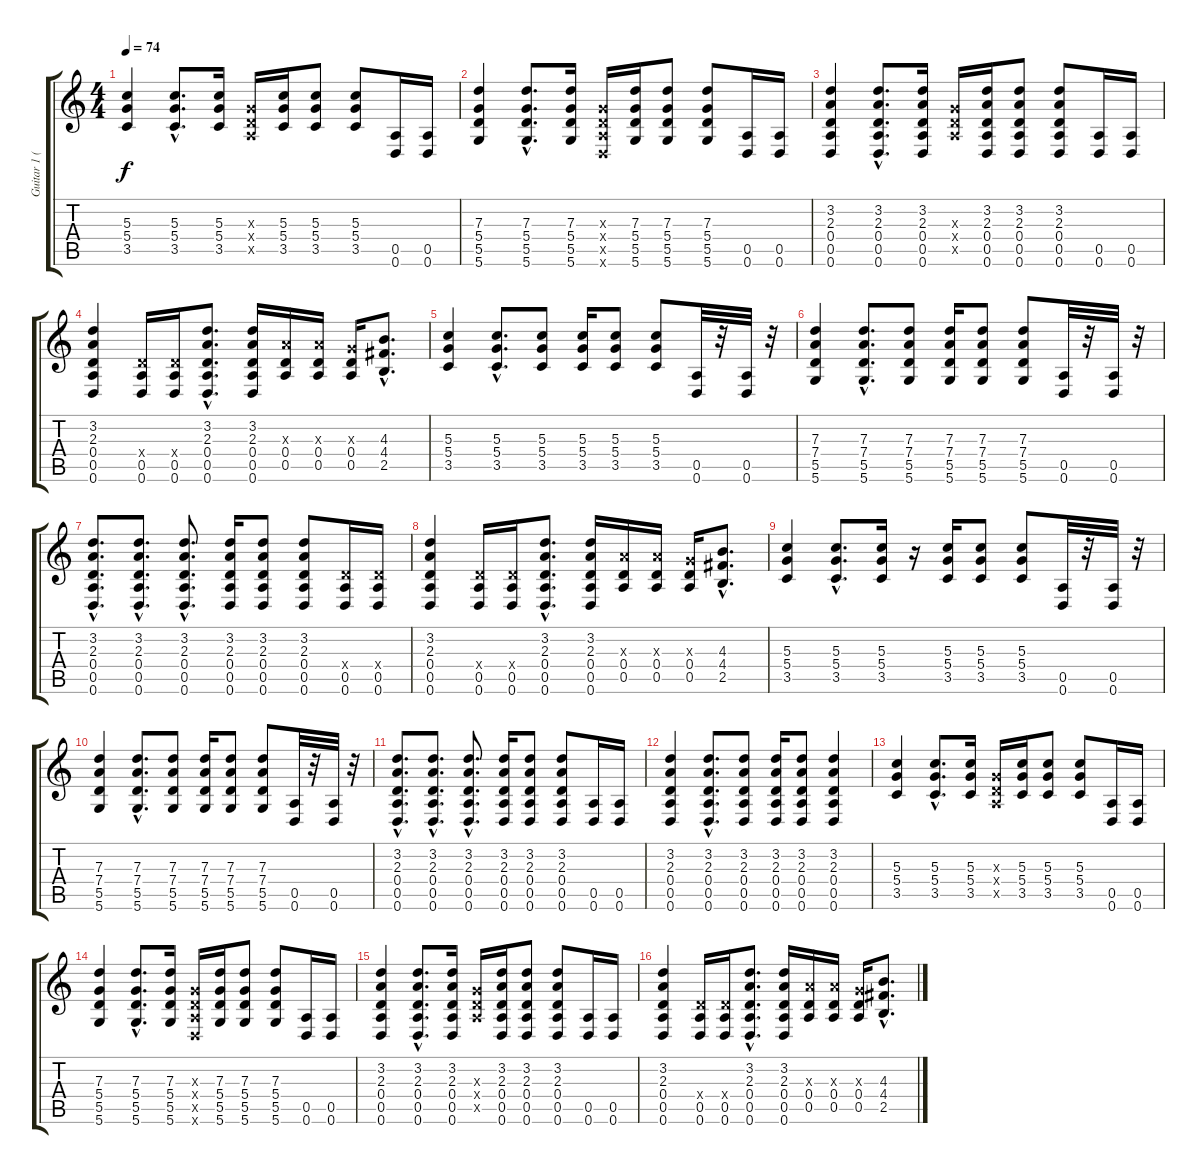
\track ("Guitar 1 (clean and overdriven)" "Guitar 1 (") {instrument electricguitarclean}
\staff {score tabs}
\tuning (E4 B3 G3 D3 A2 D2) {hide}
\ts (4 4)
\tempo 74
\clef g2
\ks c
(5.3 5.4 3.5).4{dy f} (5.3{hac} 5.4{hac} 3.5{hac}).8{d} (5.3 5.4 3.5).16 (0.3{x} 0.4{x} 0.5{x}).16 (5.3 5.4 3.5).16 (5.3 5.4 3.5).8 (5.3 5.4 3.5).8 (0.5 0.6).16 (0.5 0.6).16 |
(7.3 5.4 5.5 5.6).4 (7.3{hac} 5.4{hac} 5.5{hac} 5.6{hac}).8{d} (7.3 5.4 5.5 5.6).16 (0.3{x} 0.4{x} 0.5{x} 0.6{x}).16 (7.3 5.4 5.5 5.6).16 (7.3 5.4 5.5 5.6).8 (7.3 5.4 5.5 5.6).8 (0.5 0.6).16 (0.5 0.6).16 |
(3.2 2.3 0.4 0.5 0.6).4 (3.2{hac} 2.3{hac} 0.4{hac} 0.5{hac} 0.6{hac}).8{d} (3.2 2.3 0.4 0.5 0.6).16 (0.3{x} 0.4{x} 0.5{x}).16 (3.2 2.3 0.4 0.5 0.6).16 (3.2 2.3 0.4 0.5 0.6).8 (3.2 2.3 0.4 0.5 0.6).8 (0.5 0.6).16 (0.5 0.6).16 |
(3.2 2.3 0.4 0.5 0.6).4 (0.4{x} 0.5 0.6).16 (0.4{x} 0.5 0.6).16 (3.2{hac} 2.3{hac} 0.4{hac} 0.5{hac} 0.6{hac}).8{d} (3.2 2.3 0.4 0.5 0.6).16 (2.3{x} 0.4 0.5).16 (2.3{x} 0.4 0.5).16 (0.3{x} 0.4 0.5).16 (4.3{hac} 4.4{hac} 2.5{hac}).8{d} |
(5.3 5.4 3.5).4 (5.3{hac} 5.4{hac} 3.5{hac}).8{d} (5.3 5.4 3.5).8 (5.3 5.4 3.5).16 (5.3 5.4 3.5).8 (5.3 5.4 3.5).8 (0.5 0.6).32 r.32 (0.5 0.6).32 r.32 |
(7.3 7.4 5.5 5.6).4 (7.3{hac} 7.4{hac} 5.5{hac} 5.6{hac}).8{d} (7.3 7.4 5.5 5.6).8 (7.3 7.4 5.5 5.6).16 (7.3 7.4 5.5 5.6).8 (7.3 7.4 5.5 5.6).8 (0.5 0.6).32 r.32 (0.5 0.6).32 r.32 |
(3.2{hac} 2.3{hac} 0.4{hac} 0.5{hac} 0.6{hac}).8{d} (3.2{hac} 2.3{hac} 0.4{hac} 0.5{hac} 0.6{hac}).8{d} (3.2{hac} 2.3{hac} 0.4{hac} 0.5{hac} 0.6{hac}).8{d} (3.2 2.3 0.4 0.5 0.6).16 (3.2 2.3 0.4 0.5 0.6).8 (3.2 2.3 0.4 0.5 0.6).8 (0.4{x} 0.5 0.6).16 (0.4{x} 0.5 0.6).16 |
(3.2 2.3 0.4 0.5 0.6).4 (0.4{x} 0.5 0.6).16 (0.4{x} 0.5 0.6).16 (3.2{hac} 2.3{hac} 0.4{hac} 0.5{hac} 0.6{hac}).8{d} (3.2 2.3 0.4 0.5 0.6).16 (2.3{x} 0.4 0.5).16 (2.3{x} 0.4 0.5).16 (0.3{x} 0.4 0.5).16 (4.3{hac} 4.4{hac} 2.5{hac}).8{d} |
(5.3 5.4 3.5).4 (5.3{hac} 5.4{hac} 3.5{hac}).8{d} (5.3 5.4 3.5).16 r.16 (5.3 5.4 3.5).16 (5.3 5.4 3.5).8 (5.3 5.4 3.5).8 (0.5 0.6).32 r.32 (0.5 0.6).32 r.32 |
(7.3 7.4 5.5 5.6).4 (7.3{hac} 7.4{hac} 5.5{hac} 5.6{hac}).8{d} (7.3 7.4 5.5 5.6).8 (7.3 7.4 5.5 5.6).16 (7.3 7.4 5.5 5.6).8 (7.3 7.4 5.5 5.6).8 (0.5 0.6).32 r.32 (0.5 0.6).32 r.32 |
(3.2{hac} 2.3{hac} 0.4{hac} 0.5{hac} 0.6{hac}).8{d} (3.2{hac} 2.3{hac} 0.4{hac} 0.5{hac} 0.6{hac}).8{d} (3.2{hac} 2.3{hac} 0.4{hac} 0.5{hac} 0.6{hac}).8{d} (3.2 2.3 0.4 0.5 0.6).16 (3.2 2.3 0.4 0.5 0.6).8 (3.2 2.3 0.4 0.5 0.6).8 (0.5 0.6).16 (0.5 0.6).16 |
(3.2 2.3 0.4 0.5 0.6).4 (3.2{hac} 2.3{hac} 0.4{hac} 0.5{hac} 0.6{hac}).8{d} (3.2 2.3 0.4 0.5 0.6).8 (3.2 2.3 0.4 0.5 0.6).16 (3.2 2.3 0.4 0.5 0.6).8 (3.2 2.3 0.4 0.5 0.6).4 |
(5.3 5.4 3.5).4 (5.3{hac} 5.4{hac} 3.5{hac}).8{d} (5.3 5.4 3.5).16 (0.3{x} 0.4{x} 0.5{x}).16 (5.3 5.4 3.5).16 (5.3 5.4 3.5).8 (5.3 5.4 3.5).8 (0.5 0.6).16 (0.5 0.6).16 |
(7.3 5.4 5.5 5.6).4 (7.3{hac} 5.4{hac} 5.5{hac} 5.6{hac}).8{d} (7.3 5.4 5.5 5.6).16 (0.3{x} 0.4{x} 0.5{x} 0.6{x}).16 (7.3 5.4 5.5 5.6).16 (7.3 5.4 5.5 5.6).8 (7.3 5.4 5.5 5.6).8 (0.5 0.6).16 (0.5 0.6).16 |
(3.2 2.3 0.4 0.5 0.6).4 (3.2{hac} 2.3{hac} 0.4{hac} 0.5{hac} 0.6{hac}).8{d} (3.2 2.3 0.4 0.5 0.6).16 (0.3{x} 0.4{x} 0.5{x}).16 (3.2 2.3 0.4 0.5 0.6).16 (3.2 2.3 0.4 0.5 0.6).8 (3.2 2.3 0.4 0.5 0.6).8 (0.5 0.6).16 (0.5 0.6).16 |
(3.2 2.3 0.4 0.5 0.6).4 (0.4{x} 0.5 0.6).16 (0.4{x} 0.5 0.6).16 (3.2{hac} 2.3{hac} 0.4{hac} 0.5{hac} 0.6{hac}).8{d} (3.2 2.3 0.4 0.5 0.6).16 (2.3{x} 0.4 0.5).16 (2.3{x} 0.4 0.5).16 (0.3{x} 0.4 0.5).16 (4.3{hac} 4.4{hac} 2.5{hac}).8{d}
